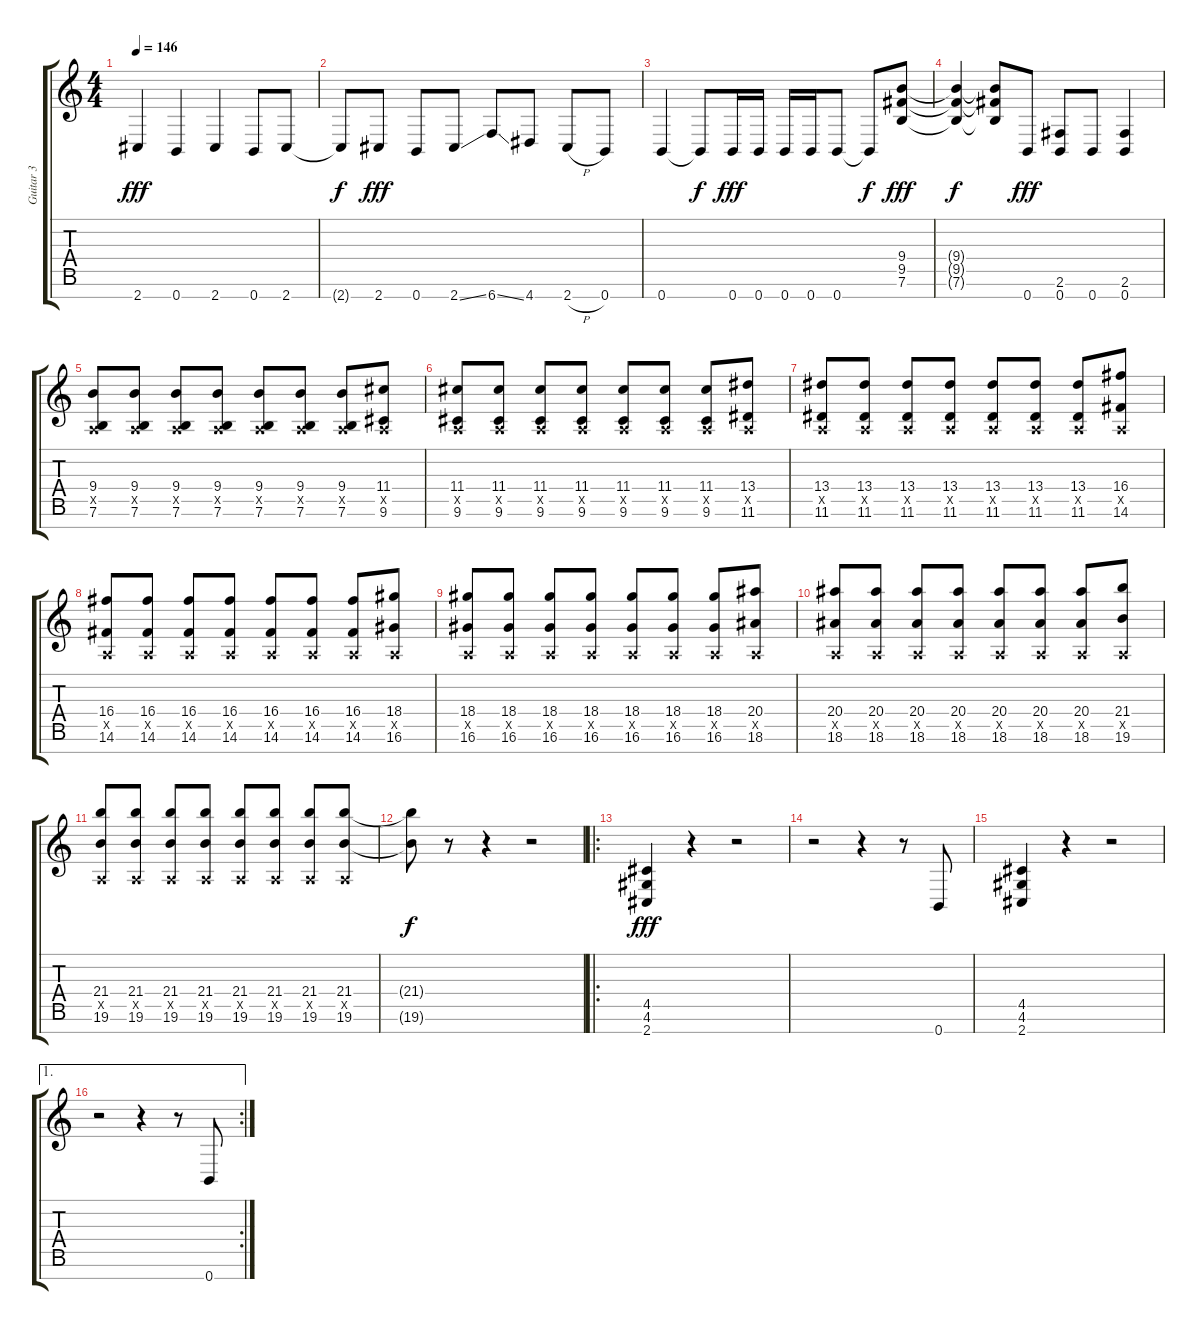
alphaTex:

\track ("Guitar 3" "Guitar 3") {instrument distortionguitar}
\staff {score tabs}
\tuning (E4 B3 G3 D3 A2 E2 B1) {hide}
\ts (4 4)
\tempo 146
\clef g2
\ks c
2.7.4{dy fff} 0.7.4 2.7.4 0.7.8 2.7.8 |
2.7{t}.8{dy f} 2.7.8{dy fff} 0.7.8 2.7{ss}.8 6.7{ss}.8 4.7.8 2.7{h}.8 0.7.8 |
0.7.4 0.7{t}.8{dy f} 0.7.16{dy fff} 0.7.16 0.7.16 0.7.16 0.7.8 0.7{t}.8{dy f} (9.4 9.5 7.6).8{dy fff} |
(9.4{t} 9.5{t} 7.6{t}).4{dy f} (9.4{t} 9.5{t} 7.6{t}).8 0.7.8{dy fff} (2.6 0.7).8 0.7.8 (2.6 0.7).4 |
(9.4 0.5{x} 7.6).8 (9.4 0.5{x} 7.6).8 (9.4 0.5{x} 7.6).8 (9.4 0.5{x} 7.6).8 (9.4 0.5{x} 7.6).8 (9.4 0.5{x} 7.6).8 (9.4 0.5{x} 7.6).8 (11.4 0.5{x} 9.6).8 |
(11.4 0.5{x} 9.6).8 (11.4 0.5{x} 9.6).8 (11.4 0.5{x} 9.6).8 (11.4 0.5{x} 9.6).8 (11.4 0.5{x} 9.6).8 (11.4 0.5{x} 9.6).8 (11.4 0.5{x} 9.6).8 (13.4 0.5{x} 11.6).8 |
(13.4 0.5{x} 11.6).8 (13.4 0.5{x} 11.6).8 (13.4 0.5{x} 11.6).8 (13.4 0.5{x} 11.6).8 (13.4 0.5{x} 11.6).8 (13.4 0.5{x} 11.6).8 (13.4 0.5{x} 11.6).8 (16.4 0.5{x} 14.6).8 |
(16.4 0.5{x} 14.6).8 (16.4 0.5{x} 14.6).8 (16.4 0.5{x} 14.6).8 (16.4 0.5{x} 14.6).8 (16.4 0.5{x} 14.6).8 (16.4 0.5{x} 14.6).8 (16.4 0.5{x} 14.6).8 (18.4 0.5{x} 16.6).8 |
(18.4 0.5{x} 16.6).8 (18.4 0.5{x} 16.6).8 (18.4 0.5{x} 16.6).8 (18.4 0.5{x} 16.6).8 (18.4 0.5{x} 16.6).8 (18.4 0.5{x} 16.6).8 (18.4 0.5{x} 16.6).8 (20.4 0.5{x} 18.6).8 |
(20.4 0.5{x} 18.6).8 (20.4 0.5{x} 18.6).8 (20.4 0.5{x} 18.6).8 (20.4 0.5{x} 18.6).8 (20.4 0.5{x} 18.6).8 (20.4 0.5{x} 18.6).8 (20.4 0.5{x} 18.6).8 (21.4 0.5{x} 19.6).8 |
(21.4 0.5{x} 19.6).8 (21.4 0.5{x} 19.6).8 (21.4 0.5{x} 19.6).8 (21.4 0.5{x} 19.6).8 (21.4 0.5{x} 19.6).8 (21.4 0.5{x} 19.6).8 (21.4 0.5{x} 19.6).8 (21.4 0.5{x} 19.6).8 |
(21.4{t} 19.6{t}).8{dy f} r.8 r.4 r.2 |
\ro
(4.5 4.6 2.7).4{dy fff} r.4 r.2 |
r.2 r.4 r.8 0.7.8 |
(4.5 4.6 2.7).4 r.4 r.2 |
\ae 1
\rc 2
r.2 r.4 r.8 0.7.8
